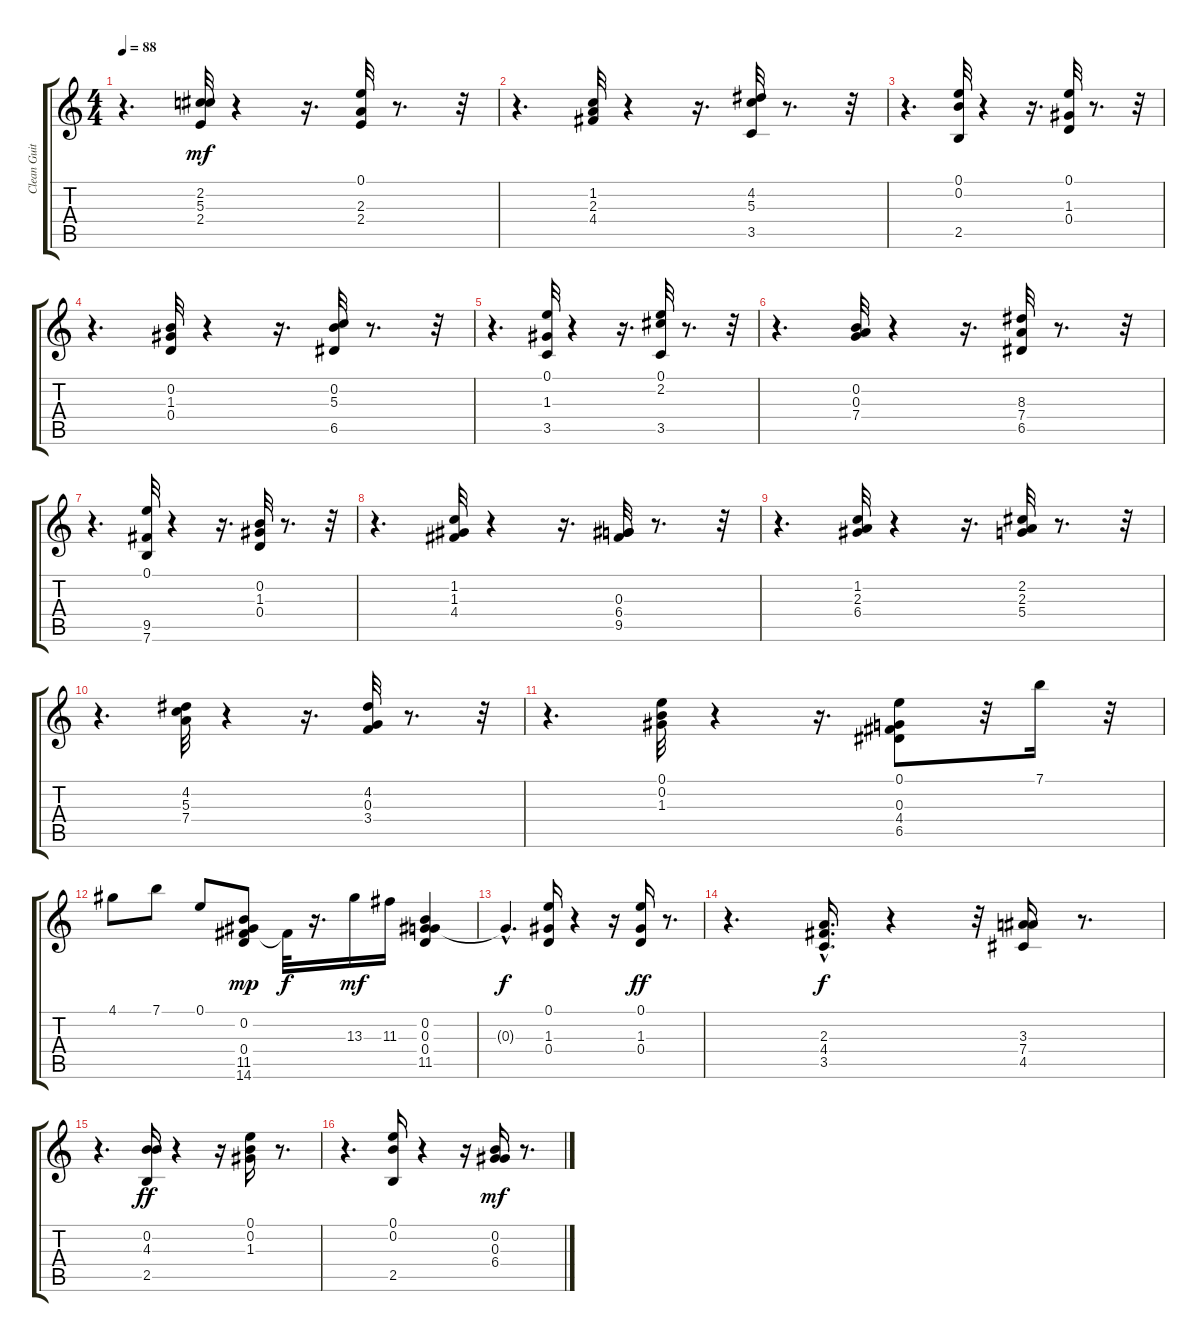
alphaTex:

\track ("Clean Guitar" "Clean Guit") {instrument electricguitarclean}
\staff {score tabs}
\tuning (E4 B3 G3 D3 A2 E2) {hide}
\ts (4 4)
\tempo 88
\clef g2
\ks c
r.4{d dy mf} (2.2 5.3 2.4).32 r.4 r.16{d} (0.1 2.3 2.4).32 r.8{d} r.32 |
r.4{d} (1.2 2.3 4.4).32 r.4 r.16{d} (4.2 5.3 3.5).32 r.8{d} r.32 |
r.4{d} (0.1 0.2 2.5).32 r.4 r.16{d} (0.1 1.3 0.4).32 r.8{d} r.32 |
r.4{d} (0.2 1.3 0.4).32 r.4 r.16{d} (0.2 5.3 6.5).32 r.8{d} r.32 |
r.4{d} (0.1 1.3 3.5).32 r.4 r.16{d} (0.1 2.2 3.5).32 r.8{d} r.32 |
r.4{d} (0.2 0.3 7.4).32 r.4 r.16{d} (8.3 7.4 6.5).32 r.8{d} r.32 |
r.4{d} (0.1 9.5 7.6).32 r.4 r.16{d} (0.2 1.3 0.4).32 r.8{d} r.32 |
r.4{d} (1.2 1.3 4.4).32 r.4 r.16{d} (0.3 6.4 9.5).32 r.8{d} r.32 |
r.4{d} (1.2 2.3 6.4).32 r.4 r.16{d} (2.2 2.3 5.4).32 r.8{d} r.32 |
r.4{d} (4.2 5.3 7.4).32 r.4 r.16{d} (4.2 0.3 3.4).32 r.8{d} r.32 |
r.4{d} (0.1 0.2 1.3).32 r.4 r.16{d} (0.1 0.3 4.4 6.5).8 r.32 7.1.16 r.32 |
4.1.8 7.1.8 0.1.8 (0.2 0.4 11.5 14.6).8{dy mp} 14.6{t}.32{dy f} r.16{d} 13.3.16{dy mf} 11.3.16 (0.2 0.3 0.4 11.5).4 |
0.3{hac t}.4{d dy f} (0.1 1.3 0.4).16 r.4 r.16 (0.1 1.3 0.4).16{dy ff} r.8{d} |
r.4{d} (2.3 4.4{hac} 3.5).16{d dy f} r.4 r.32 (3.3 7.4 4.5).16 r.8{d} |
r.4{d} (0.2 4.3 2.5).16{dy ff} r.4 r.16 (0.1 0.2 1.3).16 r.8{d} |
r.4{d} (0.1 0.2 2.5).16 r.4 r.16 (0.2 0.3 6.4).16{dy mf} r.8{d}
